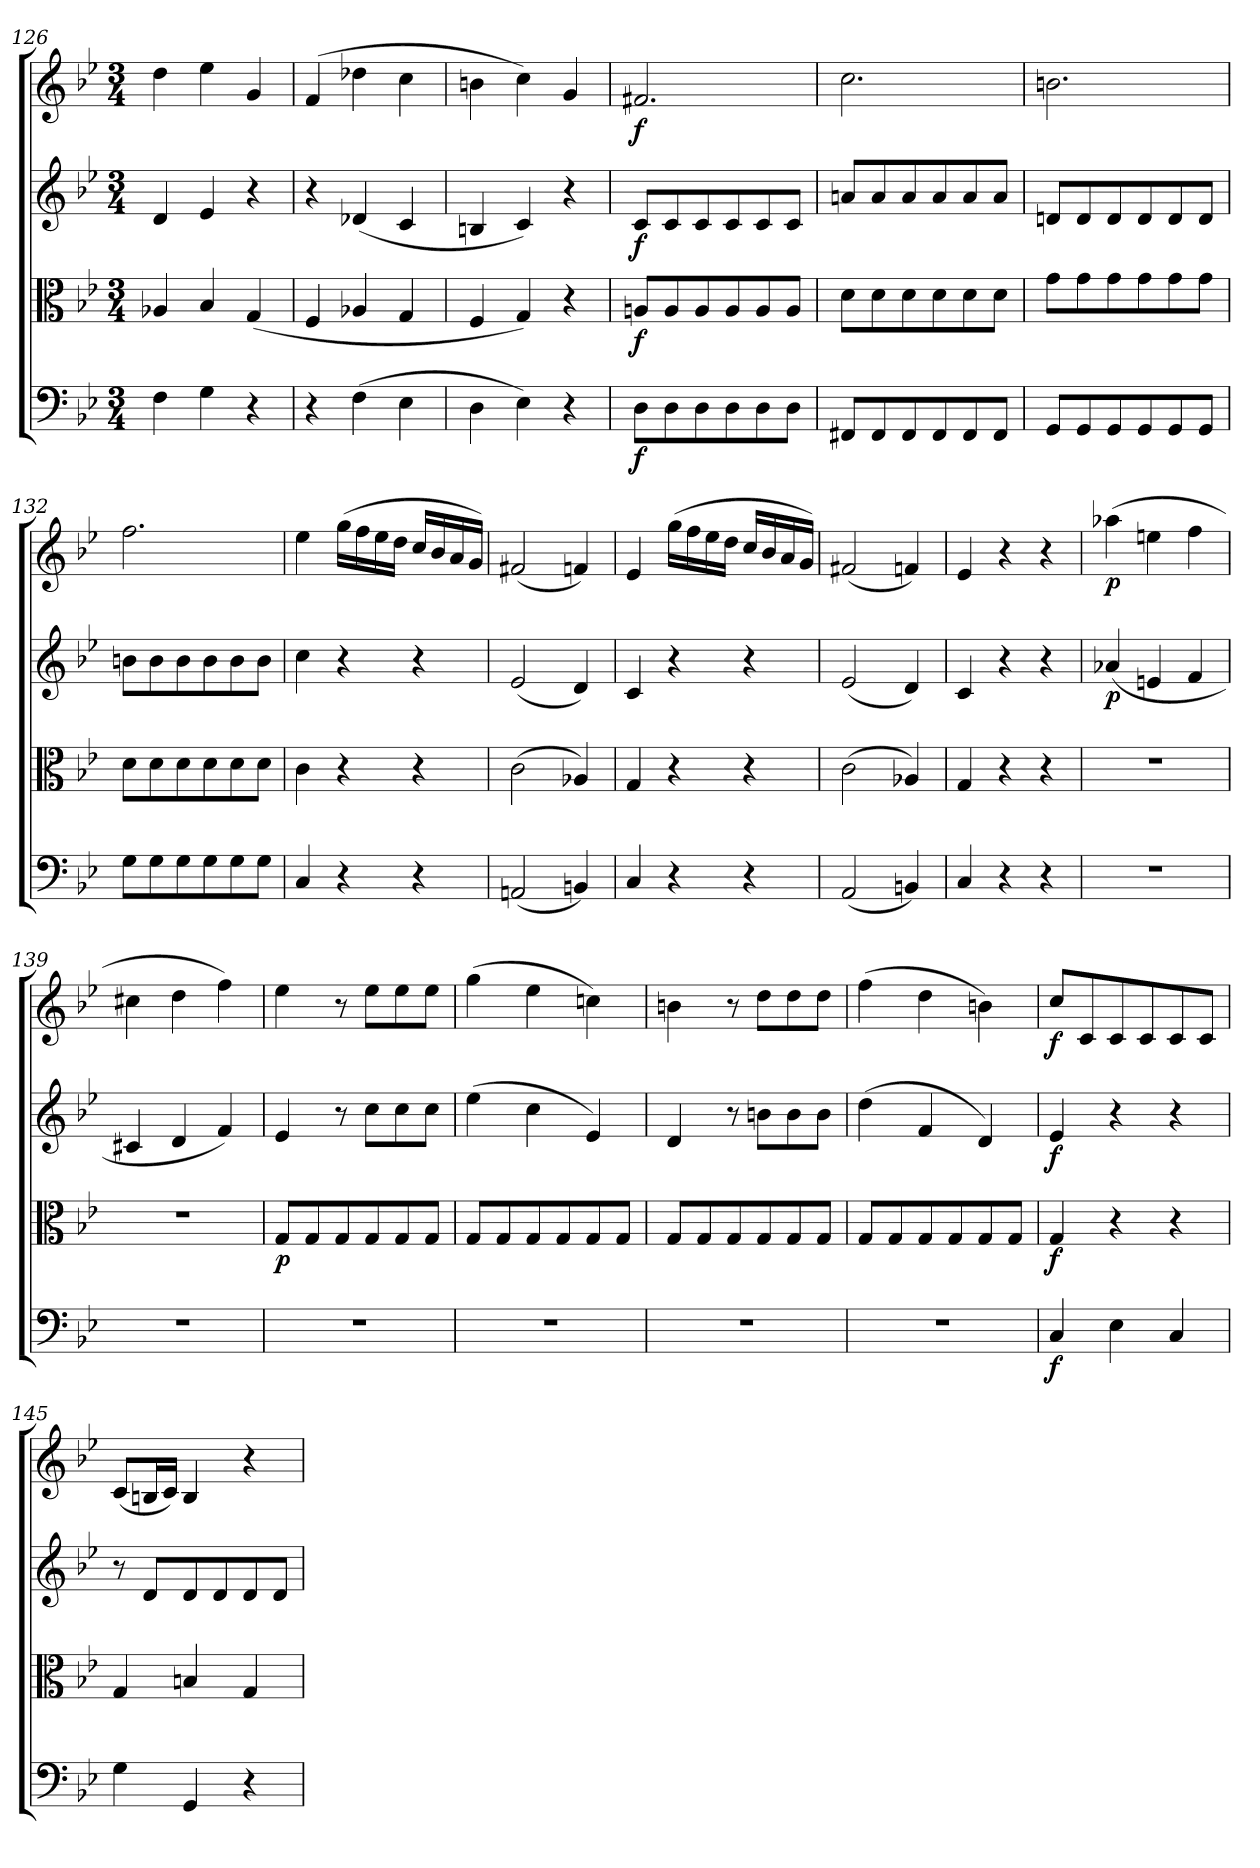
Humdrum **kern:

**kern	**dynam	**kern	**dynam	**kern	**dynam	**kern	**dynam
*part4	*part4	*part3	*part3	*part2	*part2	*part1	*part1
*staff4	*staff4	*staff3	*staff3	*staff2	*staff2	*staff1	*staff1
*clefF4	*	*clefC3	*	*clefG2	*	*clefG2	*
*k[b-e-]	*	*k[b-e-]	*	*k[b-e-]	*	*k[b-e-]	*
*g:	*	*g:	*	*g:	*	*g:	*
*M3/4	*	*M3/4	*	*M3/4	*	*M3/4	*
=126	=126	=126	=126	=126	=126	=126	=126
4F\	.	4A-X/	.	4d/	.	4dd\	.
4G\	.	4B-/	.	4e-/	.	4ee-\	.
4r	.	(4G/	.	4r	.	4g/	.
=127	=127	=127	=127	=127	=127	=127	=127
4r	.	4F/	.	4r	.	(4f/	.
(4F\	.	4A-X/	.	(4d-X/	.	4dd-X\	.
4E-\	.	4G/	.	4c/	.	4cc\	.
=128	=128	=128	=128	=128	=128	=128	=128
4D\	.	4F/	.	4Bn/	.	4bn\	.
4E-\)	.	4G/)	.	4c/)	.	4cc\)	.
4r	.	4r	.	4r	.	4g/	.
=129	=129	=129	=129	=129	=129	=129	=129
8D\L	f	8An/L	f	8c/L	f	2.f#X/	f
8D\	.	8A/	.	8c/	.	.	.
8D\	.	8A/	.	8c/	.	.	.
8D\	.	8A/	.	8c/	.	.	.
8D\	.	8A/	.	8c/	.	.	.
8D\J	.	8A/J	.	8c/J	.	.	.
=130	=130	=130	=130	=130	=130	=130	=130
8FF#X/L	.	8d\L	.	8an/L	.	2.cc\	.
8FF#/	.	8d\	.	8a/	.	.	.
8FF#/	.	8d\	.	8a/	.	.	.
8FF#/	.	8d\	.	8a/	.	.	.
8FF#/	.	8d\	.	8a/	.	.	.
8FF#/J	.	8d\J	.	8a/J	.	.	.
=131	=131	=131	=131	=131	=131	=131	=131
8GG/L	.	8g\L	.	8dn/L	.	2.bn\	.
8GG/	.	8g\	.	8d/	.	.	.
8GG/	.	8g\	.	8d/	.	.	.
8GG/	.	8g\	.	8d/	.	.	.
8GG/	.	8g\	.	8d/	.	.	.
8GG/J	.	8g\J	.	8d/J	.	.	.
=132	=132	=132	=132	=132	=132	=132	=132
8G\L	.	8d\L	.	8bn\L	.	2.ff\	.
8G\	.	8d\	.	8b\	.	.	.
8G\	.	8d\	.	8b\	.	.	.
8G\	.	8d\	.	8b\	.	.	.
8G\	.	8d\	.	8b\	.	.	.
8G\J	.	8d\J	.	8b\J	.	.	.
=133	=133	=133	=133	=133	=133	=133	=133
4C/	.	4c\	.	4cc\	.	4ee-\	.
4r	.	4r	.	4r	.	(16gg\LL	.
.	.	.	.	.	.	16ff\	.
.	.	.	.	.	.	16ee-\	.
.	.	.	.	.	.	16dd\JJ	.
4r	.	4r	.	4r	.	16cc/LL	.
.	.	.	.	.	.	16b-/	.
.	.	.	.	.	.	16a/	.
.	.	.	.	.	.	16g/JJ)	.
=134	=134	=134	=134	=134	=134	=134	=134
(2AAn/	.	(2c\	.	(2e-/	.	(2f#X/	.
4BBn/)	.	4A-X/)	.	4d/)	.	4fn/)	.
=135	=135	=135	=135	=135	=135	=135	=135
4C/	.	4G/	.	4c/	.	4e-/	.
4r	.	4r	.	4r	.	(16gg\LL	.
.	.	.	.	.	.	16ff\	.
.	.	.	.	.	.	16ee-\	.
.	.	.	.	.	.	16dd\JJ	.
4r	.	4r	.	4r	.	16cc/LL	.
.	.	.	.	.	.	16b-/	.
.	.	.	.	.	.	16a/	.
.	.	.	.	.	.	16g/JJ)	.
=136	=136	=136	=136	=136	=136	=136	=136
(2AA/	.	(2c\	.	(2e-/	.	(2f#X/	.
4BBn/)	.	4A-X/)	.	4d/)	.	4fn/)	.
=137	=137	=137	=137	=137	=137	=137	=137
4C/	.	4G/	.	4c/	.	4e-/	.
4r	.	4r	.	4r	.	4r	.
4r	.	4r	.	4r	.	4r	.
=138	=138	=138	=138	=138	=138	=138	=138
2.r	.	2.r	.	(4a-X/	p	(4aa-X\	p
.	.	.	.	4en/	.	4een\	.
.	.	.	.	4f/	.	4ff\	.
=139	=139	=139	=139	=139	=139	=139	=139
2.r	.	2.r	.	4c#X/	.	4cc#X\	.
.	.	.	.	4d/	.	4dd\	.
.	.	.	.	4f/)	.	4ff\)	.
=140	=140	=140	=140	=140	=140	=140	=140
2.r	.	8G/L	p	4e-/	.	4ee-\	.
.	.	8G/	.	.	.	.	.
.	.	8G/	.	8r	.	8r	.
.	.	8G/	.	8cc\L	.	8ee-\L	.
.	.	8G/	.	8cc\	.	8ee-\	.
.	.	8G/J	.	8cc\J	.	8ee-\J	.
=141	=141	=141	=141	=141	=141	=141	=141
2.r	.	8G/L	.	(4ee-\	.	(4gg\	.
.	.	8G/	.	.	.	.	.
.	.	8G/	.	4cc\	.	4ee-\	.
.	.	8G/	.	.	.	.	.
.	.	8G/	.	4e-/)	.	4ccn\)	.
.	.	8G/J	.	.	.	.	.
=142	=142	=142	=142	=142	=142	=142	=142
2.r	.	8G/L	.	4d/	.	4bn\	.
.	.	8G/	.	.	.	.	.
.	.	8G/	.	8r	.	8r	.
.	.	8G/	.	8bn\L	.	8dd\L	.
.	.	8G/	.	8b\	.	8dd\	.
.	.	8G/J	.	8b\J	.	8dd\J	.
=143	=143	=143	=143	=143	=143	=143	=143
2.r	.	8G/L	.	(4dd\	.	(4ff\	.
.	.	8G/	.	.	.	.	.
.	.	8G/	.	4f/	.	4dd\	.
.	.	8G/	.	.	.	.	.
.	.	8G/	.	4d/)	.	4bn\)	.
.	.	8G/J	.	.	.	.	.
=144	=144	=144	=144	=144	=144	=144	=144
4C/	f	4G/	f	4e-/	f	8cc/L	f
.	.	.	.	.	.	8c/	.
4E-\	.	4r	.	4r	.	8c/	.
.	.	.	.	.	.	8c/	.
4C/	.	4r	.	4r	.	8c/	.
.	.	.	.	.	.	8c/J	.
=145	=145	=145	=145	=145	=145	=145	=145
4G\	.	4G/	.	8r	.	(8c/L	.
.	.	.	.	8d/L	.	16Bn/L	.
.	.	.	.	.	.	16c/JJ)	.
4GG/	.	4Bn/	.	8d/	.	4B/	.
.	.	.	.	8d/	.	.	.
4r	.	4G/	.	8d/	.	4r	.
.	.	.	.	8d/J	.	.	.
=	=	=	=	=	=	=	=
*-	*-	*-	*-	*-	*-	*-	*-
